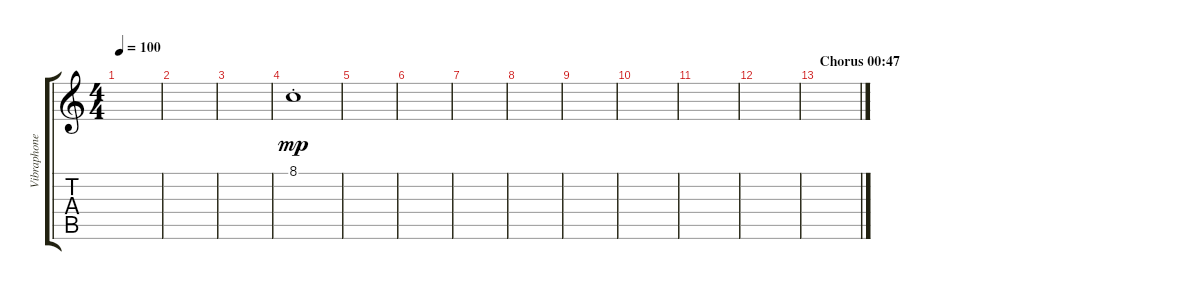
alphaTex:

\track ("Vibraphone/Guitar" "Vibraphone") {instrument vibraphone}
\staff {score tabs}
\tuning (E4 B3 G3 D3 A2 E2) {hide}
\ts (4 4)
\tempo 100
\clef g2
\ks c
|
|
|
8.1{st}.1{dy mp} |
\section ("" "")
|
|
|
|
|
|
|
|
\section ("" "Chorus 00:47")
